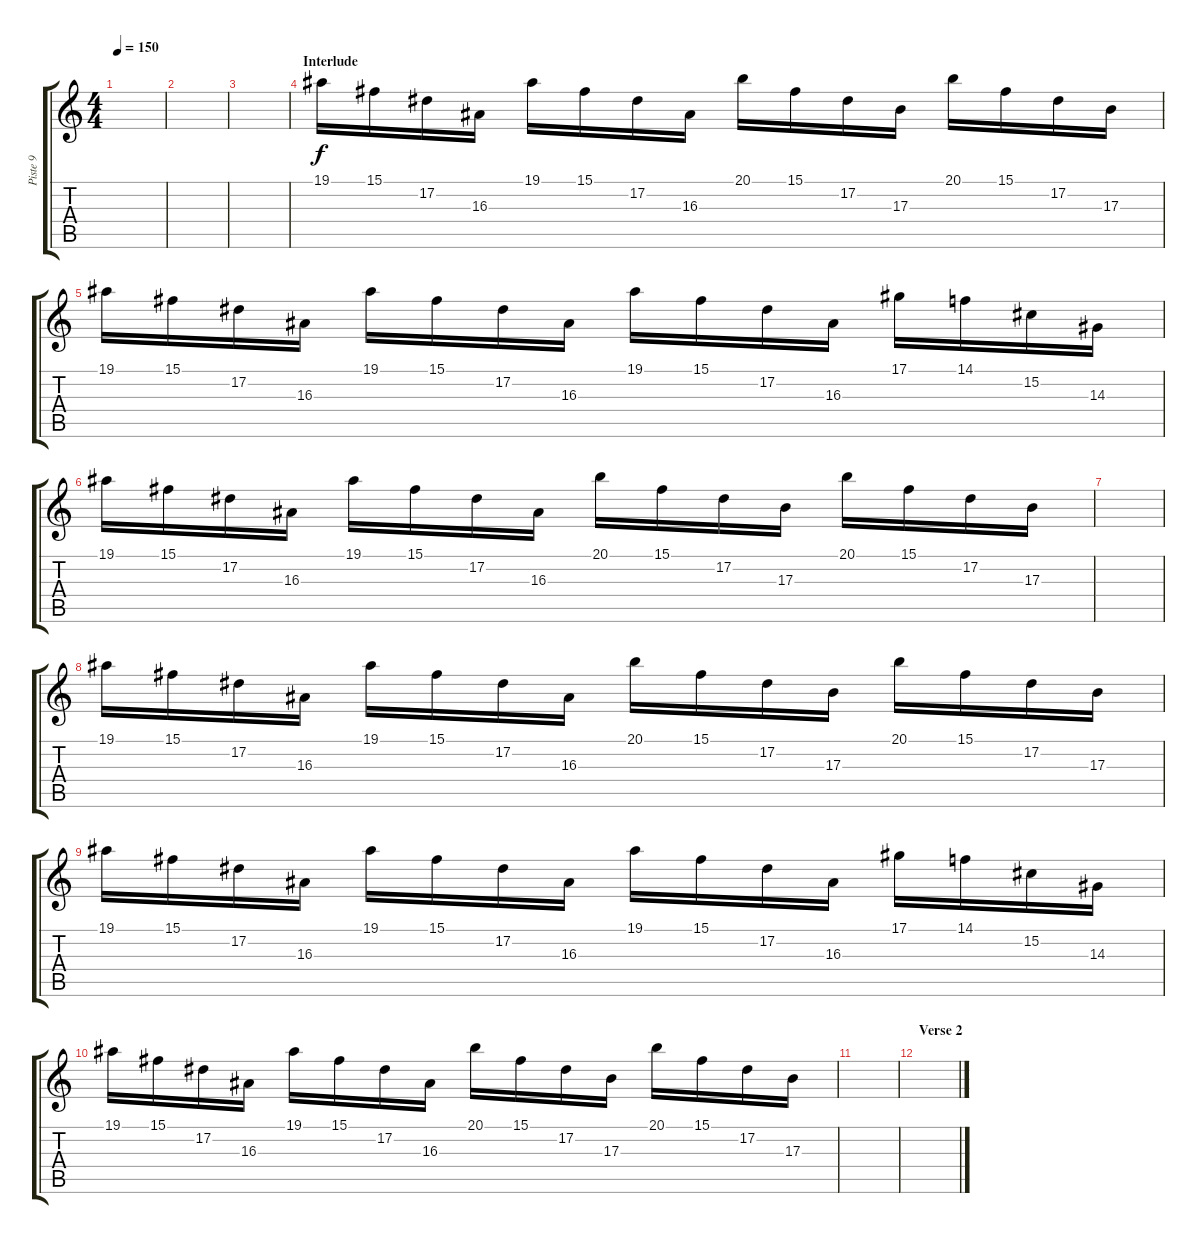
\track ("Piste 9" "Piste 9") {instrument harpsichord}
\staff {score tabs}
\tuning (Eb4 Bb3 Gb3 Db3 Ab2 Eb2) {hide}
\ts (4 4)
\tempo 150
\clef g2
\ks c
|
|
|
\section ("" "Interlude")
19.1.16 15.1.16 17.2.16 16.3.16 19.1.16 15.1.16 17.2.16 16.3.16 20.1.16 15.1.16 17.2.16 17.3.16 20.1.16 15.1.16 17.2.16 17.3.16 |
19.1.16 15.1.16 17.2.16 16.3.16 19.1.16 15.1.16 17.2.16 16.3.16 19.1.16 15.1.16 17.2.16 16.3.16 17.1.16 14.1.16 15.2.16 14.3.16 |
19.1.16 15.1.16 17.2.16 16.3.16 19.1.16 15.1.16 17.2.16 16.3.16 20.1.16 15.1.16 17.2.16 17.3.16 20.1.16 15.1.16 17.2.16 17.3.16 |
|
19.1.16 15.1.16 17.2.16 16.3.16 19.1.16 15.1.16 17.2.16 16.3.16 20.1.16 15.1.16 17.2.16 17.3.16 20.1.16 15.1.16 17.2.16 17.3.16 |
19.1.16 15.1.16 17.2.16 16.3.16 19.1.16 15.1.16 17.2.16 16.3.16 19.1.16 15.1.16 17.2.16 16.3.16 17.1.16 14.1.16 15.2.16 14.3.16 |
19.1.16 15.1.16 17.2.16 16.3.16 19.1.16 15.1.16 17.2.16 16.3.16 20.1.16 15.1.16 17.2.16 17.3.16 20.1.16 15.1.16 17.2.16 17.3.16 |
|
\section ("" "Verse 2")
